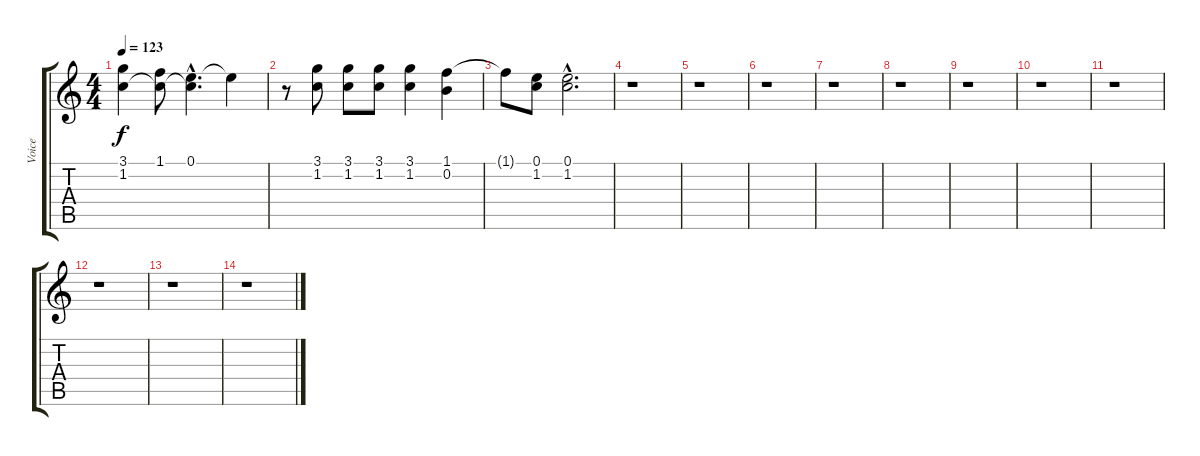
\track ("Voice" "Voice") {instrument acousticguitarsteel}
\staff {score tabs}
\tuning (E4 B3 G3 D3 A2 E2) {hide}
\ts (4 4)
\tempo 123
\clef g2
\ks c
(3.1 1.2).4{dy f} (1.1 1.2{t}).8 (0.1{hac} 1.2{hac t}).4{d} 0.1{t}.4 |
r.8 (3.1 1.2).8 (3.1 1.2).8 (3.1 1.2).8 (3.1 1.2).4 (1.1 0.2).4 |
1.1{t}.8 (0.1 1.2).8 (0.1{hac} 1.2{hac}).2{d} |
r.1 |
r.1 |
r.1 |
r.1 |
r.1 |
r.1 |
r.1 |
r.1 |
r.1 |
r.1 |
r.1
